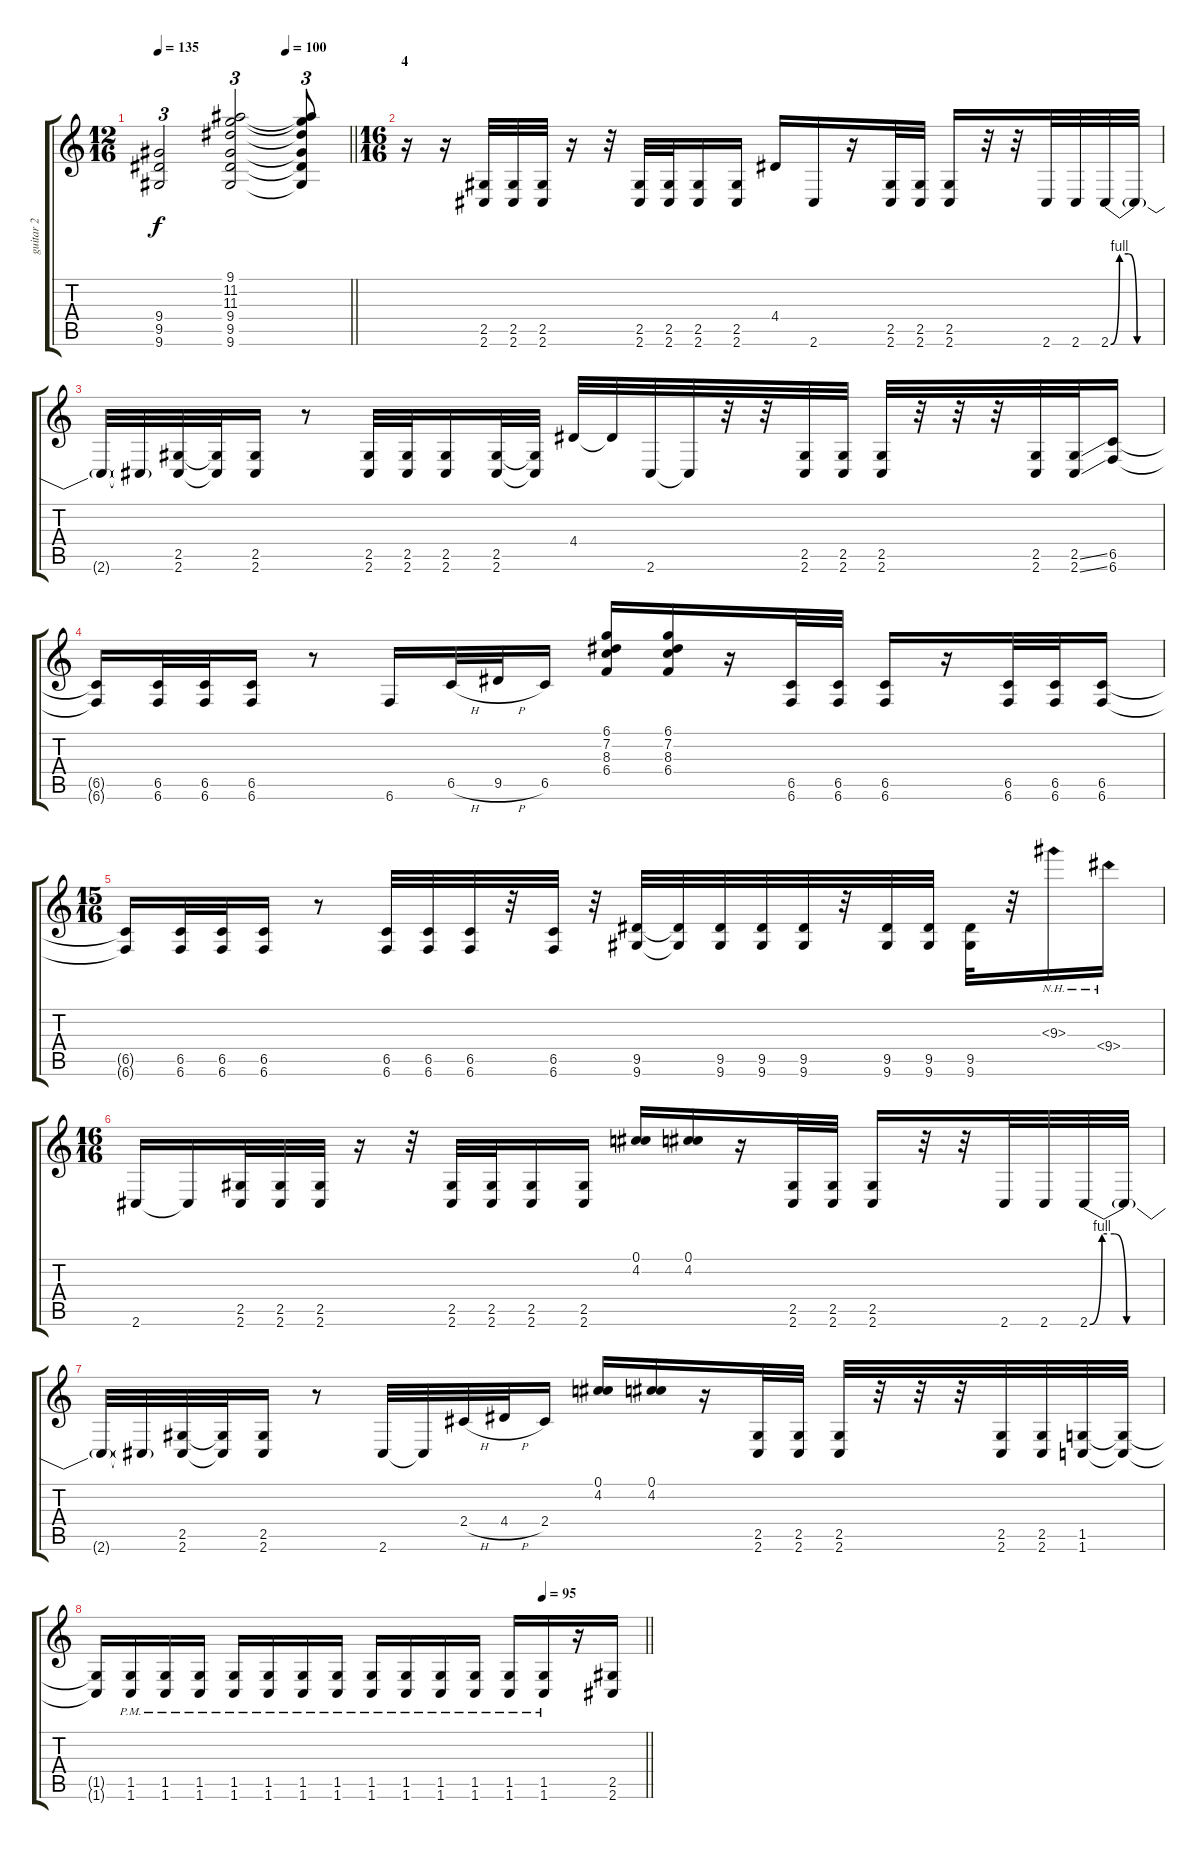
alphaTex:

\track ("guitar 2" "guitar 2") {instrument distortionguitar}
\staff {score tabs}
\tuning (Db4 Ab3 E3 B2 Gb2 B1) {hide}
\ts (12 16)
\tempo 135
\tempo (100 0.6666666666666666)
\clef g2
\barLineRight lightlight
\ks c
(9.4 9.5 9.6).2{tu (3 2) dy f} (9.1 11.2 11.3 9.4 9.5 9.6).2{tu (3 2)} (9.1{t} 11.2{t} 11.3{t} 9.4{t} 9.5{t} 9.6{t}).8{tu (3 2)} |
\ts (16 16)
\section ("" "4")
r.16 r.16 (2.5 2.6).32 (2.5 2.6).32 (2.5 2.6).32 r.16 r.32 (2.5 2.6).32 (2.5 2.6).32 (2.5 2.6).16 (2.5 2.6).16 4.4.16 2.6.16 r.16 (2.5 2.6).32 (2.5 2.6).32 (2.5 2.6).16 r.32 r.32 2.6.32 2.6.32 2.6{be (custom 0 0 10 4 20 4 30 0 60 0)}.32 2.6{t}.32 |
2.6{t}.32 2.6{t}.32 (2.5 2.6).32 (2.5{t} 2.6{t}).32 (2.5 2.6).16 r.8 (2.5 2.6).32 (2.5 2.6).32 (2.5 2.6).16 (2.5 2.6).32 (2.5{t} 2.6{t}).32 4.4.32 4.4{t}.32 2.6.32 2.6{t}.32 r.32 r.32 (2.5 2.6).32 (2.5 2.6).32 (2.5 2.6).32 r.32 r.32 r.32 (2.5 2.6).32 (2.5{ss} 2.6{ss}).32 (6.5 6.6).16 |
(6.5{t} 6.6{t}).16 (6.5 6.6).32 (6.5 6.6).32 (6.5 6.6).16 r.8 6.6.16 6.5{h}.32 9.5{h}.32 6.5.16 (6.1 7.2 8.3 6.4).16 (6.1 7.2 8.3 6.4).16 r.16 (6.5 6.6).32 (6.5 6.6).32 (6.5 6.6).16 r.16 (6.5 6.6).32 (6.5 6.6).32 (6.5 6.6).16 |
\ts (15 16)
(6.5{t} 6.6{t}).16 (6.5 6.6).32 (6.5 6.6).32 (6.5 6.6).16 r.8 (6.5 6.6).32 (6.5 6.6).32 (6.5 6.6).32 r.32 (6.5 6.6).32 r.32 (9.5 9.6).32 (9.5{t} 9.6{t}).32 (9.5 9.6).32 (9.5 9.6).32 (9.5 9.6).32 r.32 (9.5 9.6).32 (9.5 9.6).32 (9.5 9.6).32 r.32 9.3{nh}.16 9.4{nh}.16 |
\ts (16 16)
2.6.16 2.6{t}.16 (2.5 2.6).32 (2.5 2.6).32 (2.5 2.6).32 r.16 r.32 (2.5 2.6).32 (2.5 2.6).32 (2.5 2.6).16 (2.5 2.6).16 (0.1 4.2).16 (0.1 4.2).16 r.16 (2.5 2.6).32 (2.5 2.6).32 (2.5 2.6).16 r.32 r.32 2.6.32 2.6.32 2.6{be (custom 0 0 10 4 20 4 30 0 60 0)}.32 2.6{t}.32 |
2.6{t}.32 2.6{t}.32 (2.5 2.6).32 (2.5{t} 2.6{t}).32 (2.5 2.6).16 r.8 2.6.32 2.6{t}.32 2.4{h}.32 4.4{h}.32 2.4.16 (0.1 4.2).16 (0.1 4.2).16 r.16 (2.5 2.6).32 (2.5 2.6).32 (2.5 2.6).32 r.32 r.32 r.32 (2.5 2.6).32 (2.5 2.6).32 (1.5 1.6).32 (1.5{t} 1.6{t}).32 |
\tempo (95 0.8125)
\barLineRight lightlight
(1.5{t} 1.6{t}).16 (1.5 1.6{pm}).16 (1.5 1.6{pm}).16 (1.5 1.6{pm}).16 (1.5 1.6{pm}).16 (1.5 1.6{pm}).16 (1.5 1.6{pm}).16 (1.5 1.6{pm}).16 (1.5 1.6{pm}).16 (1.5 1.6{pm}).16 (1.5 1.6{pm}).16 (1.5 1.6{pm}).16 (1.5 1.6{pm}).16 (1.5 1.6{pm}).16 r.16 (2.5 2.6).16
